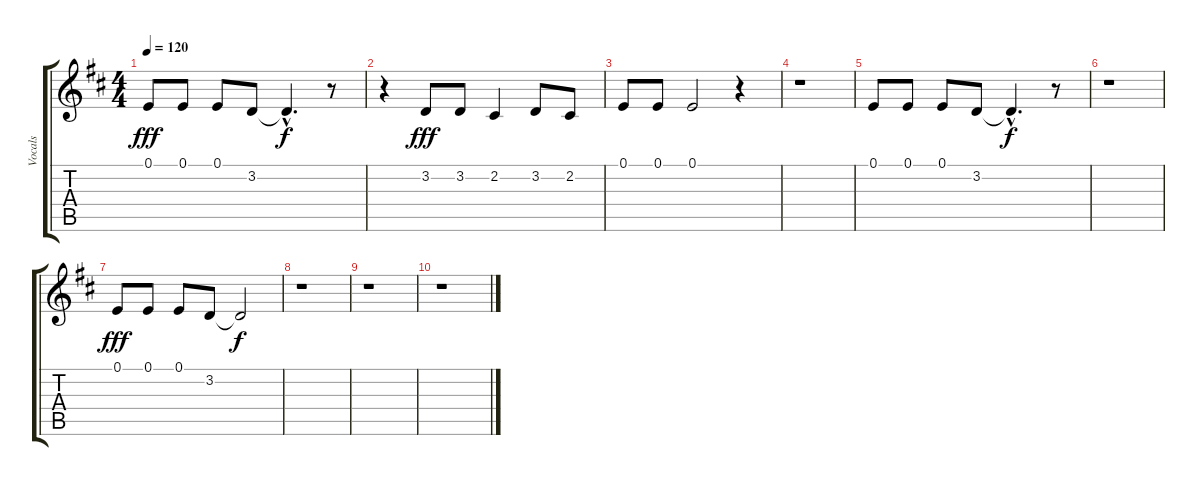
\track ("Vocals" "Vocals") {instrument lead6voice}
\staff {score tabs}
\tuning (E4 B3 G3 D3 A2 E2) {hide}
\ts (4 4)
\tempo 120
\clef g2
\ks d
0.1.8{dy fff} 0.1.8 0.1.8 3.2.8 3.2{hac t}.4{d dy f} r.8 |
r.4 3.2.8{dy fff} 3.2.8 2.2.4 3.2.8 2.2.8 |
0.1.8 0.1.8 0.1.2 r.4 |
r.1 |
0.1.8 0.1.8 0.1.8 3.2.8 3.2{hac t}.4{d dy f} r.8 |
r.1 |
0.1.8{dy fff} 0.1.8 0.1.8 3.2.8 3.2{t}.2{dy f} |
r.1 |
r.1 |
r.1
